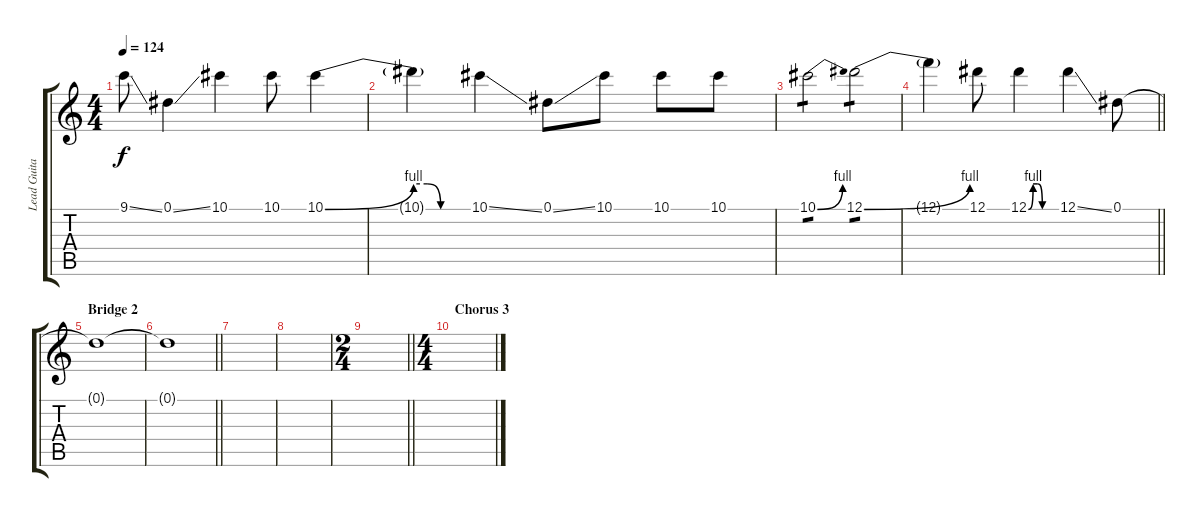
\track ("Lead Guitar" "Lead Guita") {instrument overdrivenguitar}
\staff {score tabs}
\tuning (Eb4 Bb3 Gb3 Db3 Ab2 Eb2) {hide}
\ts (4 4)
\tempo 124
\clef g2
\ks c
9.1{ss}.8{dy f} 0.1{ss}.4 10.1.4 10.1.8 10.1{be (bend 0 0 60 4)}.4 |
10.1{be (custom 0 4 15 4 30 0 60 0) t}.4 10.1{ss}.4 0.1{ss}.8 10.1.8 10.1.8 10.1.8 |
10.1{be (bend 0 0 60 4)}.2{tp 1} 12.1{be (bend 0 0 60 4)}.2{tp 1} |
\barLineRight lightlight
12.1{t}.4 12.1.8 12.1{be (custom 0 0 10 4 20 4 30 0 60 0)}.4 12.1{ss}.4 0.1.8 |
\section ("" "Bridge 2")
0.1{t}.1 |
\barLineRight lightlight
0.1{t}.1 |
|
|
\ts (2 4)
\barLineRight lightlight
|
\ts (4 4)
\section ("" "Chorus 3")
